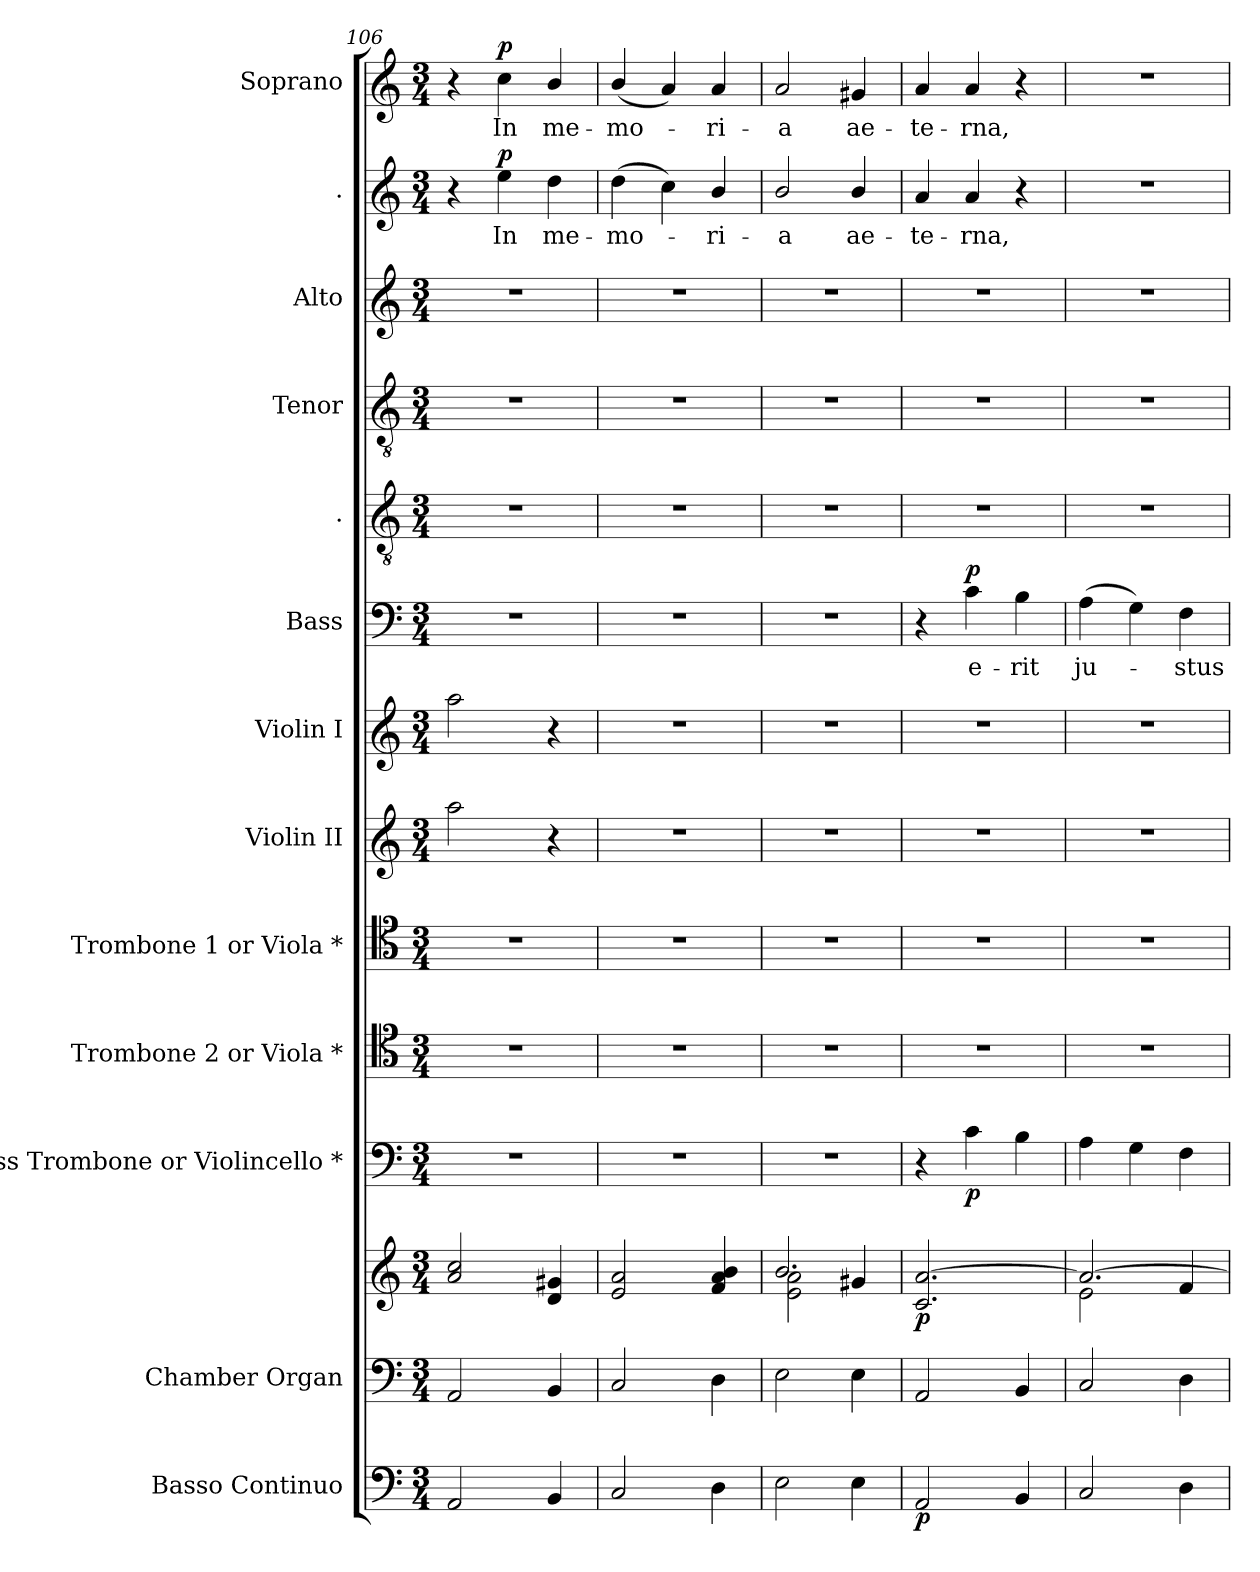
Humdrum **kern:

**kern	**dynam	**kern	**kern	**dynam	**kern	**dynam	**kern	**kern	**kern	**kern	**kern	**text	**dynam	**kern	**kern	**kern	**kern	**text	**dynam	**kern	**text	**dynam
*part13	*part13	*part12	*part12	*part12	*part11	*part11	*part10	*part9	*part8	*part7	*part6	*part6	*part6	*part5	*part4	*part3	*part2	*part2	*part2	*part1	*part1	*part1
*staff14	*staff14	*staff13	*staff12	*staff12/13	*staff11	*staff11	*staff10	*staff9	*staff8	*staff7	*staff6	*staff6	*staff6	*staff5	*staff4	*staff3	*staff2	*staff2	*staff2	*staff1	*staff1	*staff1
*I"Basso  Continuo	*	*I"Chamber  Organ	*	*	*I"Bass Trombone or Violincello *	*	*I"Trombone 2 or Viola *	*I"Trombone 1 or Viola *	*I"Violin II	*I"Violin I	*I"Bass	*	*	*I".	*I"Tenor	*I"Alto	*I".	*	*	*I"Soprano	*	*
*I'B Cont	*	*I'Org.	*	*	*I'B. Tbn.	*	*I'Tbn 2	*I'Tbn 1	*I'Vln. II	*I'Vln. I	*I'B.	*	*	*	*I'T,	*I'A.	*	*	*	*I'S.	*	*
*clefF4	*	*clefF4	*clefG2	*	*clefF4	*	*clefC4	*clefC4	*clefG2	*clefG2	*clefF4	*	*	*clefGv2	*clefGv2	*clefG2	*clefG2	*	*	*clefG2	*	*
*ITrd7c12	*	*	*	*	*	*	*	*	*	*	*	*	*	*ITrd7c12	*ITrd7c12	*	*	*	*	*	*	*
*k[]	*	*k[]	*k[]	*	*k[]	*	*k[]	*k[]	*k[]	*k[]	*k[]	*	*	*k[]	*k[]	*k[]	*k[]	*	*	*k[]	*	*
*M3/4	*	*M3/4	*M3/4	*	*M3/4	*	*M3/4	*M3/4	*M3/4	*M3/4	*M3/4	*	*	*M3/4	*M3/4	*M3/4	*M3/4	*	*	*M3/4	*	*
=106	=106	=106	=106	=106	=106	=106	=106	=106	=106	=106	=106	=106	=106	=106	=106	=106	=106	=106	=106	=106	=106	=106
2AAA/	.	2AA/	2a/ 2cc/	.	2.r	.	2.r	2.r	2aa\	2aa\	2.r	.	.	2.r	2.r	2.r	4r	.	.	4r	.	.
!	!	!	!	!	!	!	!	!	!	!	!	!	!	!	!	!	!	!LO:LY:b	!LO:DY:b	!	!LO:LY:b	!LO:DY:b
.	.	.	.	.	.	.	.	.	.	.	.	.	.	.	.	.	4ee\	In	p	4cc\	In	p
!	!	!	!	!	!	!	!	!	!	!	!	!	!	!	!	!	!	!LO:LY:b	!	!	!LO:LY:b	!
4BBB/	.	4BB/	4d/ 4g#X/	.	.	.	.	.	4r	4r	.	.	.	.	.	.	4dd\	me-	.	4b/	me-	.
=107	=107	=107	=107	=107	=107	=107	=107	=107	=107	=107	=107	=107	=107	=107	=107	=107	=107	=107	=107	=107	=107	=107
!	!	!	!	!	!	!	!	!	!	!	!	!	!	!	!	!	!	!LO:LY:b	!	!	!LO:LY:b	!
2CC/	.	2C/	2e/ 2a/	.	2.r	.	2.r	2.r	2.r	2.r	2.r	.	.	2.r	2.r	2.r	(>4dd\	-mo-	.	(<4b/	-mo-	.
.	.	.	.	.	.	.	.	.	.	.	.	.	.	.	.	.	4cc\)	.	.	4a/)	.	.
!	!	!	!	!	!	!	!	!	!	!	!	!	!	!	!	!	!	!LO:LY:b	!	!	!LO:LY:b	!
4DD\	.	4D\	4f/ 4a/ 4b/	.	.	.	.	.	.	.	.	.	.	.	.	.	4b/	-ri-	.	4a/	-ri-	.
=108	=108	=108	=108	=108	=108	=108	=108	=108	=108	=108	=108	=108	=108	=108	=108	=108	=108	=108	=108	=108	=108	=108
*	*	*	*^	*	*	*	*	*	*	*	*	*	*	*	*	*	*	*	*	*	*	*
!	!	!	!	!	!	!	!	!	!	!	!	!	!	!	!	!	!	!	!LO:LY:b	!	!	!LO:LY:b	!
2EE\	.	2E\	2.b/	2e\ 2a\	.	2.r	.	2.r	2.r	2.r	2.r	2.r	.	.	2.r	2.r	2.r	2b/	-a	.	2a/	-a	.
!	!	!	!	!	!	!	!	!	!	!	!	!	!	!	!	!	!	!	!LO:LY:b	!	!	!LO:LY:b	!
4EE\	.	4E\	.	4g#X/	.	.	.	.	.	.	.	.	.	.	.	.	.	4b/	ae-	.	4g#X/	ae-	.
=109	=109	=109	=109	=109	=109	=109	=109	=109	=109	=109	=109	=109	=109	=109	=109	=109	=109	=109	=109	=109	=109	=109	=109
!	!LO:DY:b	!	!	!	!LO:DY:b	!	!	!	!	!	!	!	!	!	!	!	!	!	!LO:LY:b	!	!	!LO:LY:b	!
*	*	*	*v	*v	*	*	*	*	*	*	*	*	*	*	*	*	*	*	*	*	*	*	*
2AAA/	p	2AA/	2.c/ [2.a/	p	4r	.	2.r	2.r	2.r	2.r	4r	.	.	2.r	2.r	2.r	4a/	-te-	.	4a/	-te-	.
!	!	!	!	!	!	!LO:DY:b	!	!	!	!	!	!LO:LY:b	!LO:DY:b	!	!	!	!	!LO:LY:b	!	!	!LO:LY:b	!
.	.	.	.	.	4c\	p	.	.	.	.	4c\	e-	p	.	.	.	4a/	-rna,	.	4a/	-rna,	.
!	!	!	!	!	!	!	!	!	!	!	!	!LO:LY:b	!	!	!	!	!	!	!	!	!	!
4BBB/	.	4BB/	.	.	4B\	.	.	.	.	.	4B\	-rit	.	.	.	.	4r	.	.	4r	.	.
=110	=110	=110	=110	=110	=110	=110	=110	=110	=110	=110	=110	=110	=110	=110	=110	=110	=110	=110	=110	=110	=110	=110
*	*	*	*^	*	*	*	*	*	*	*	*	*	*	*	*	*	*	*	*	*	*	*
!	!	!	!	!	!	!	!	!	!	!	!	!	!LO:LY:b	!	!	!	!	!	!	!	!	!	!
2CC/	.	2C/	2.a/_	2e\	.	4A\	.	2.r	2.r	2.r	2.r	(>4A\	ju-	.	2.r	2.r	2.r	2.r	.	.	2.r	.	.
.	.	.	.	.	.	4G\	.	.	.	.	.	4G\)	.	.	.	.	.	.	.	.	.	.	.
!	!	!	!	!	!	!	!	!	!	!	!	!	!LO:LY:b	!	!	!	!	!	!	!	!	!	!
4DD\	.	4D\	.	4f/	.	4F\	.	.	.	.	.	4F\	-stus	.	.	.	.	.	.	.	.	.	.
*	*	*	*v	*v	*	*	*	*	*	*	*	*	*	*	*	*	*	*	*	*	*	*	*
=	=	=	=	=	=	=	=	=	=	=	=	=	=	=	=	=	=	=	=	=	=	=
*-	*-	*-	*-	*-	*-	*-	*-	*-	*-	*-	*-	*-	*-	*-	*-	*-	*-	*-	*-	*-	*-	*-
